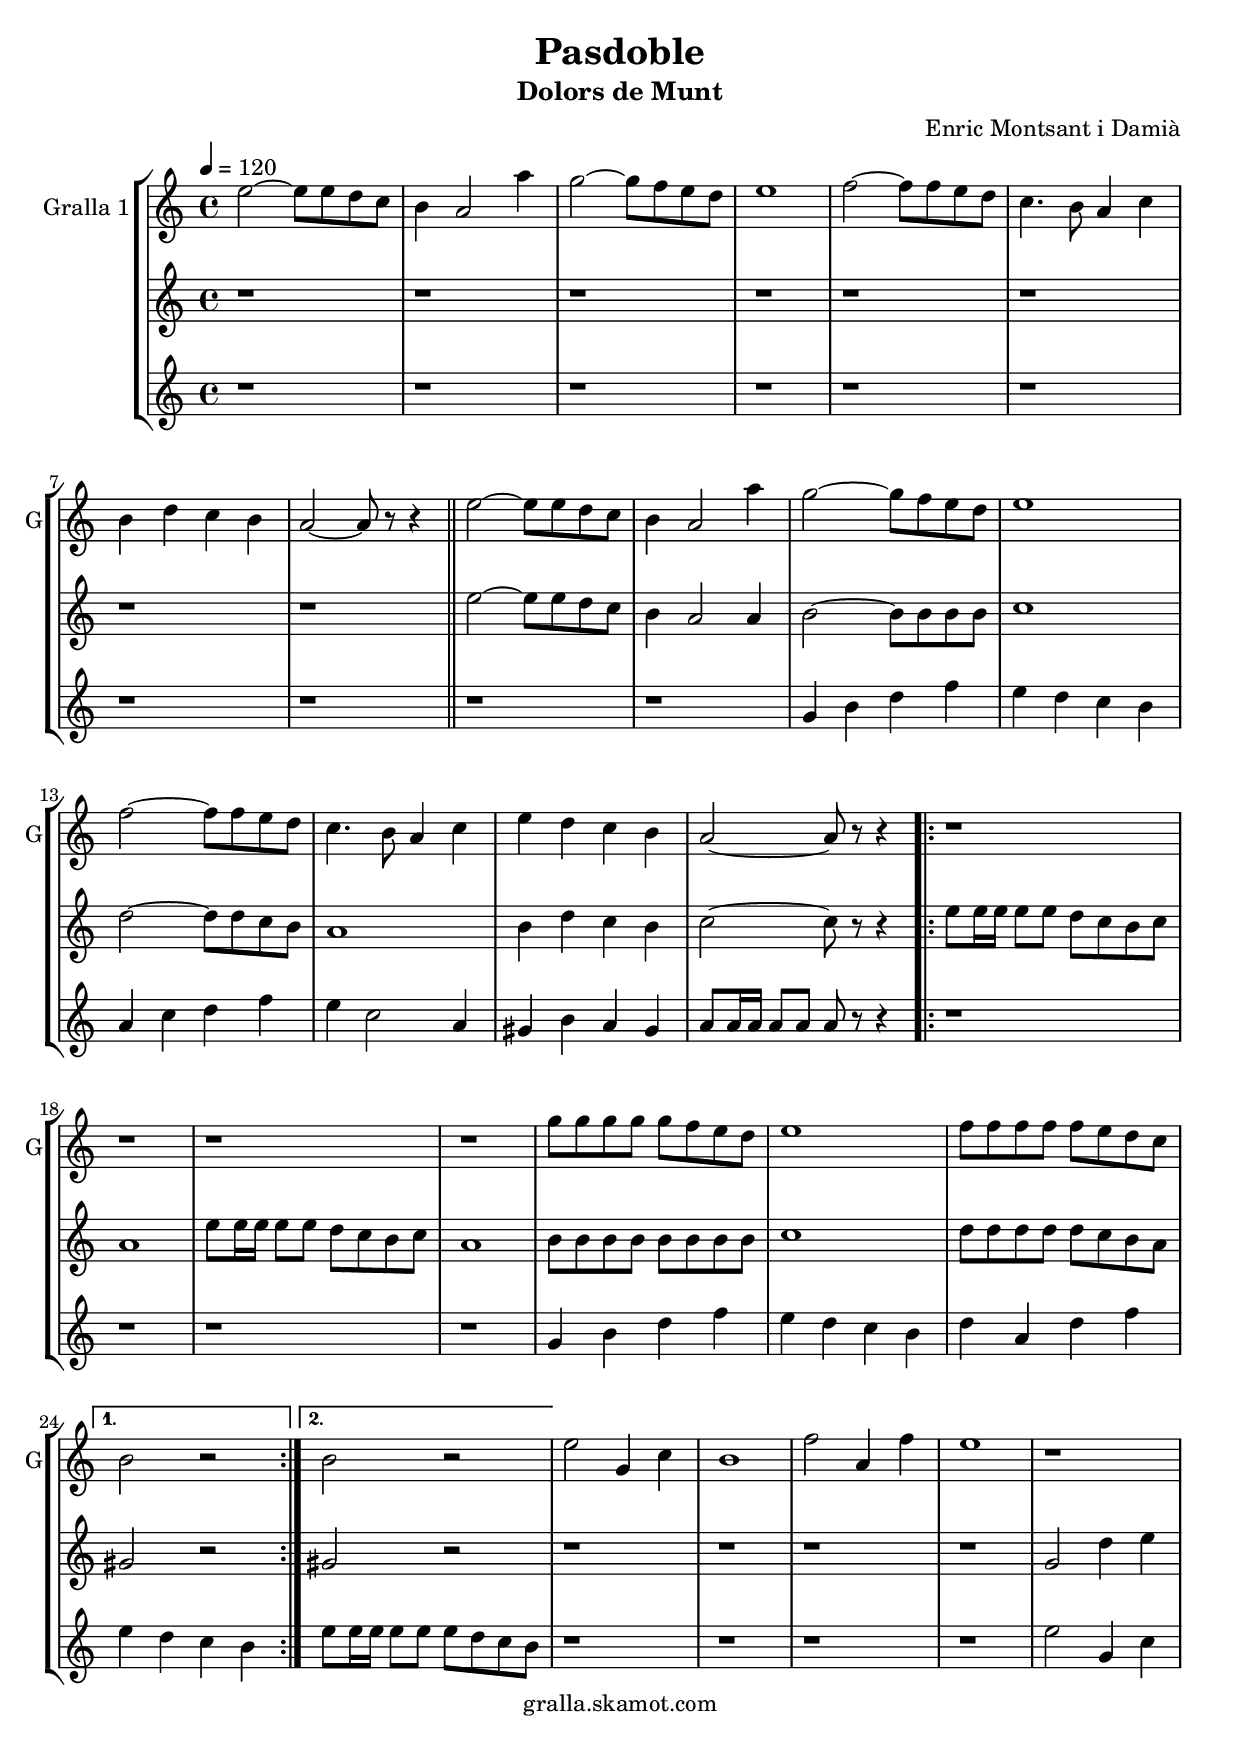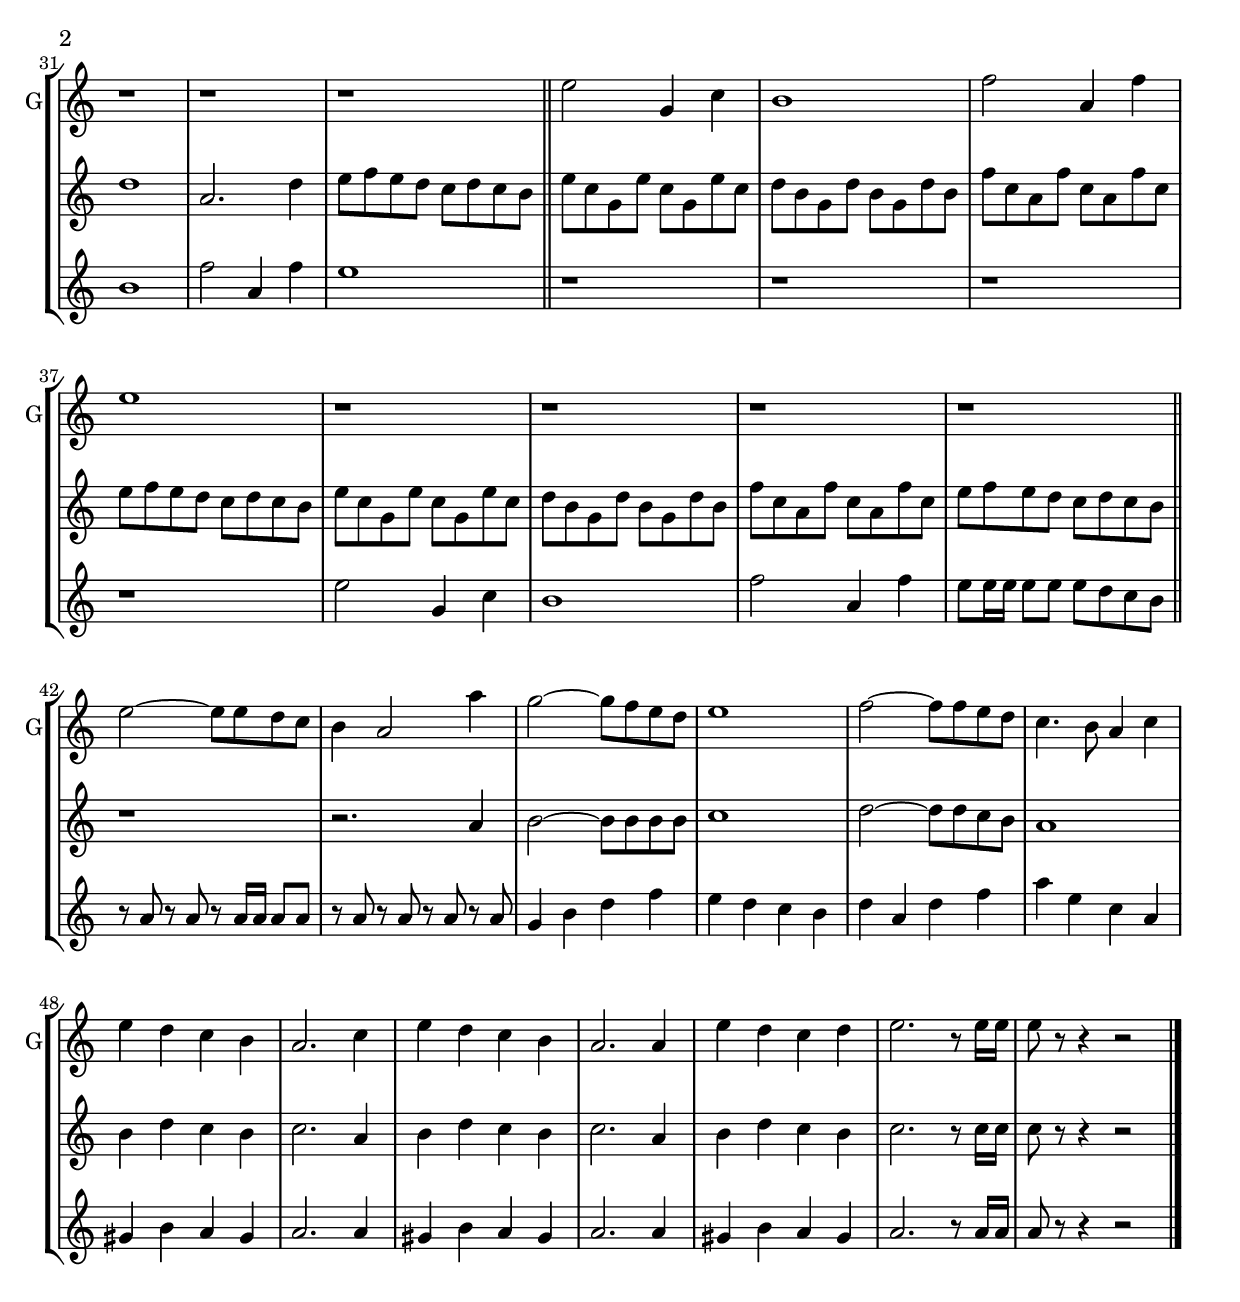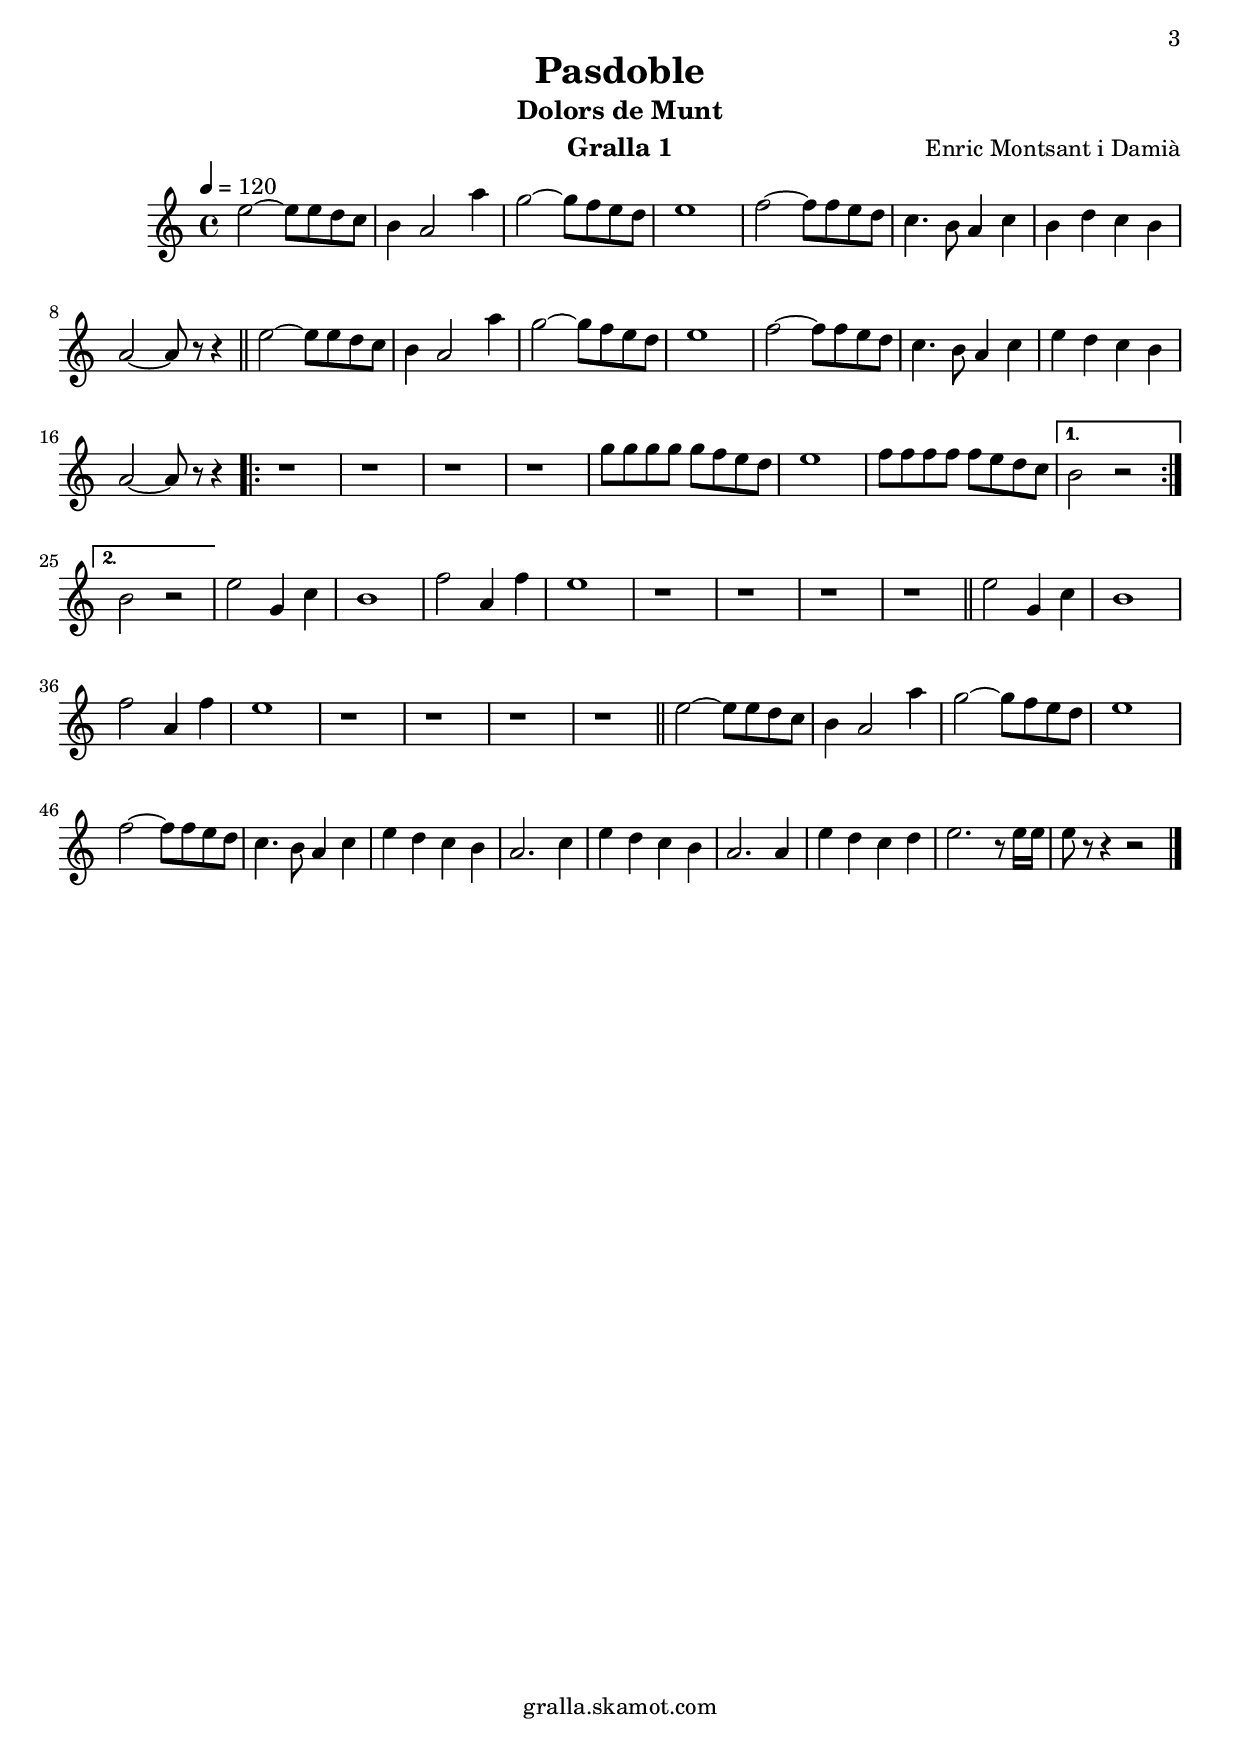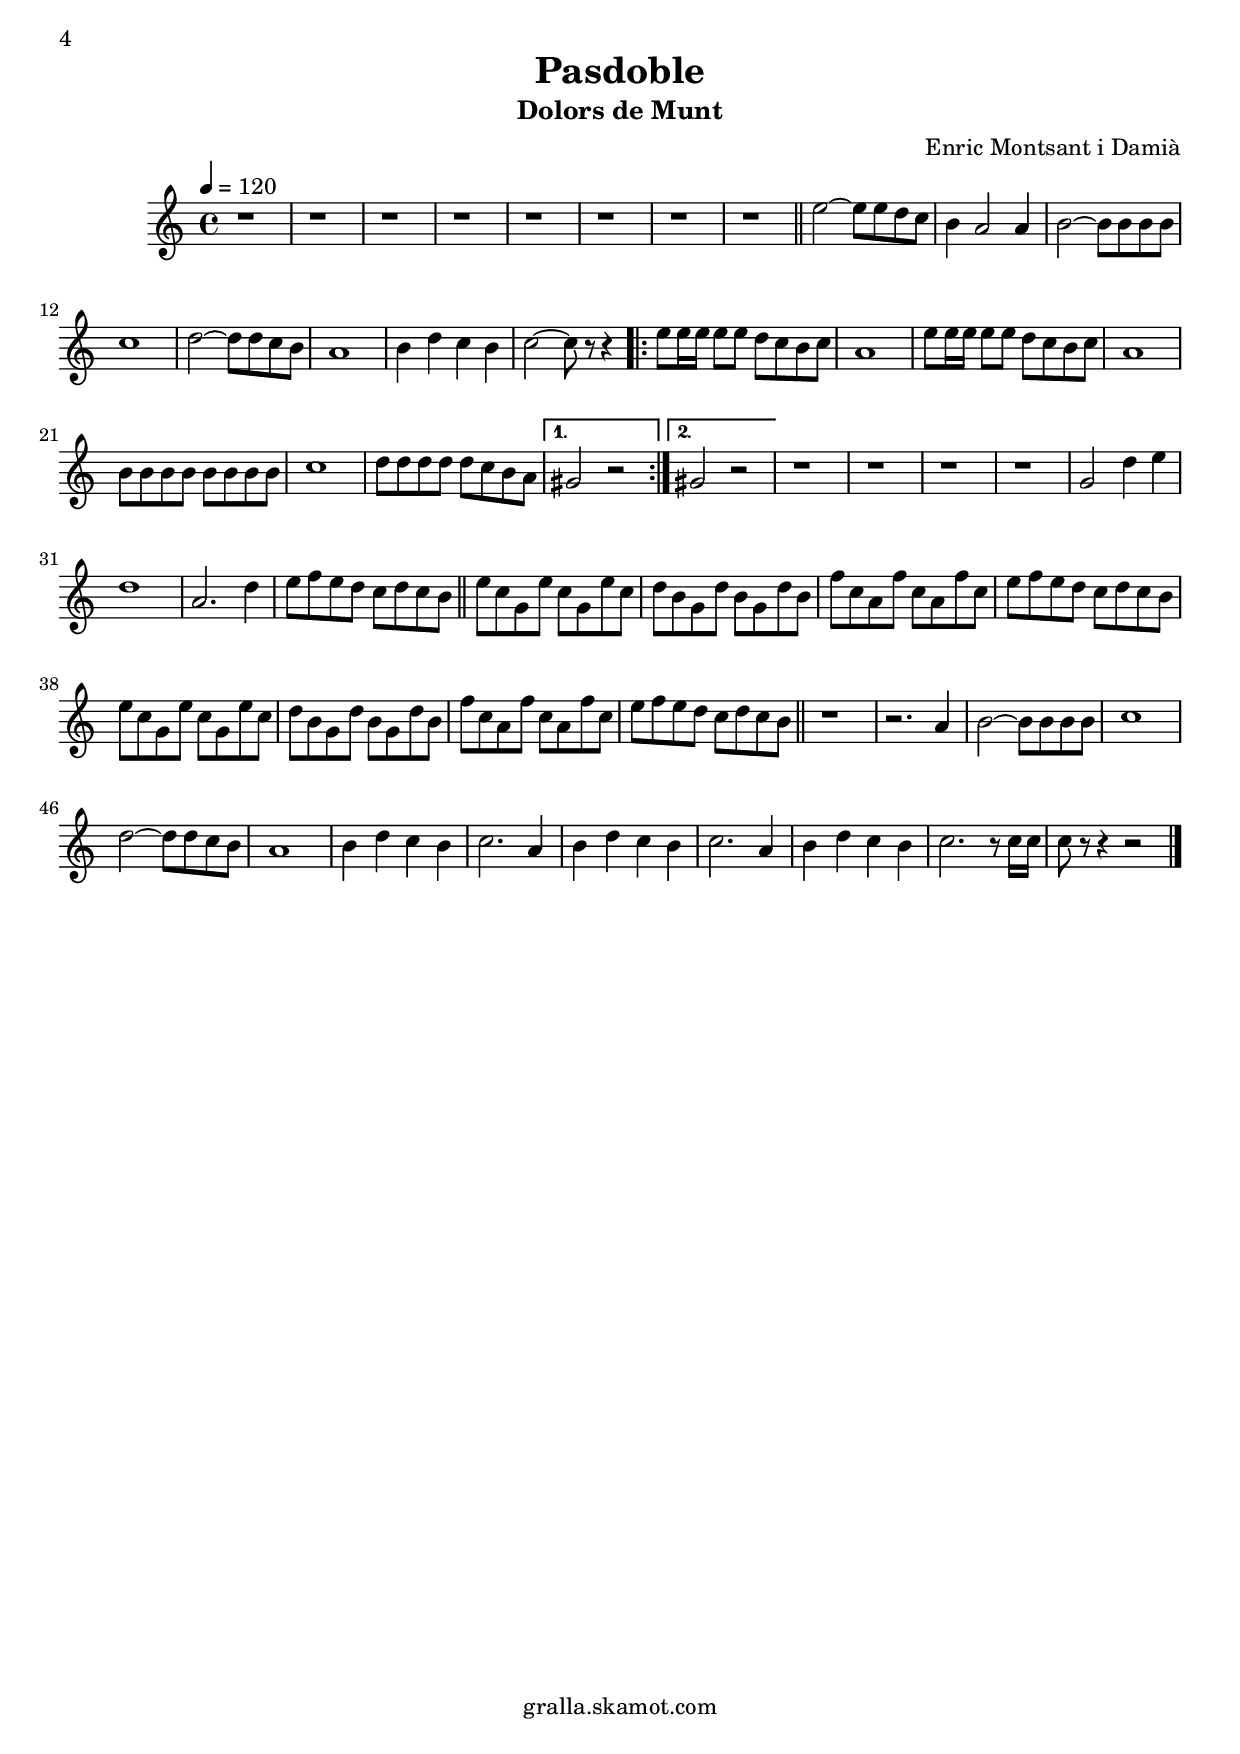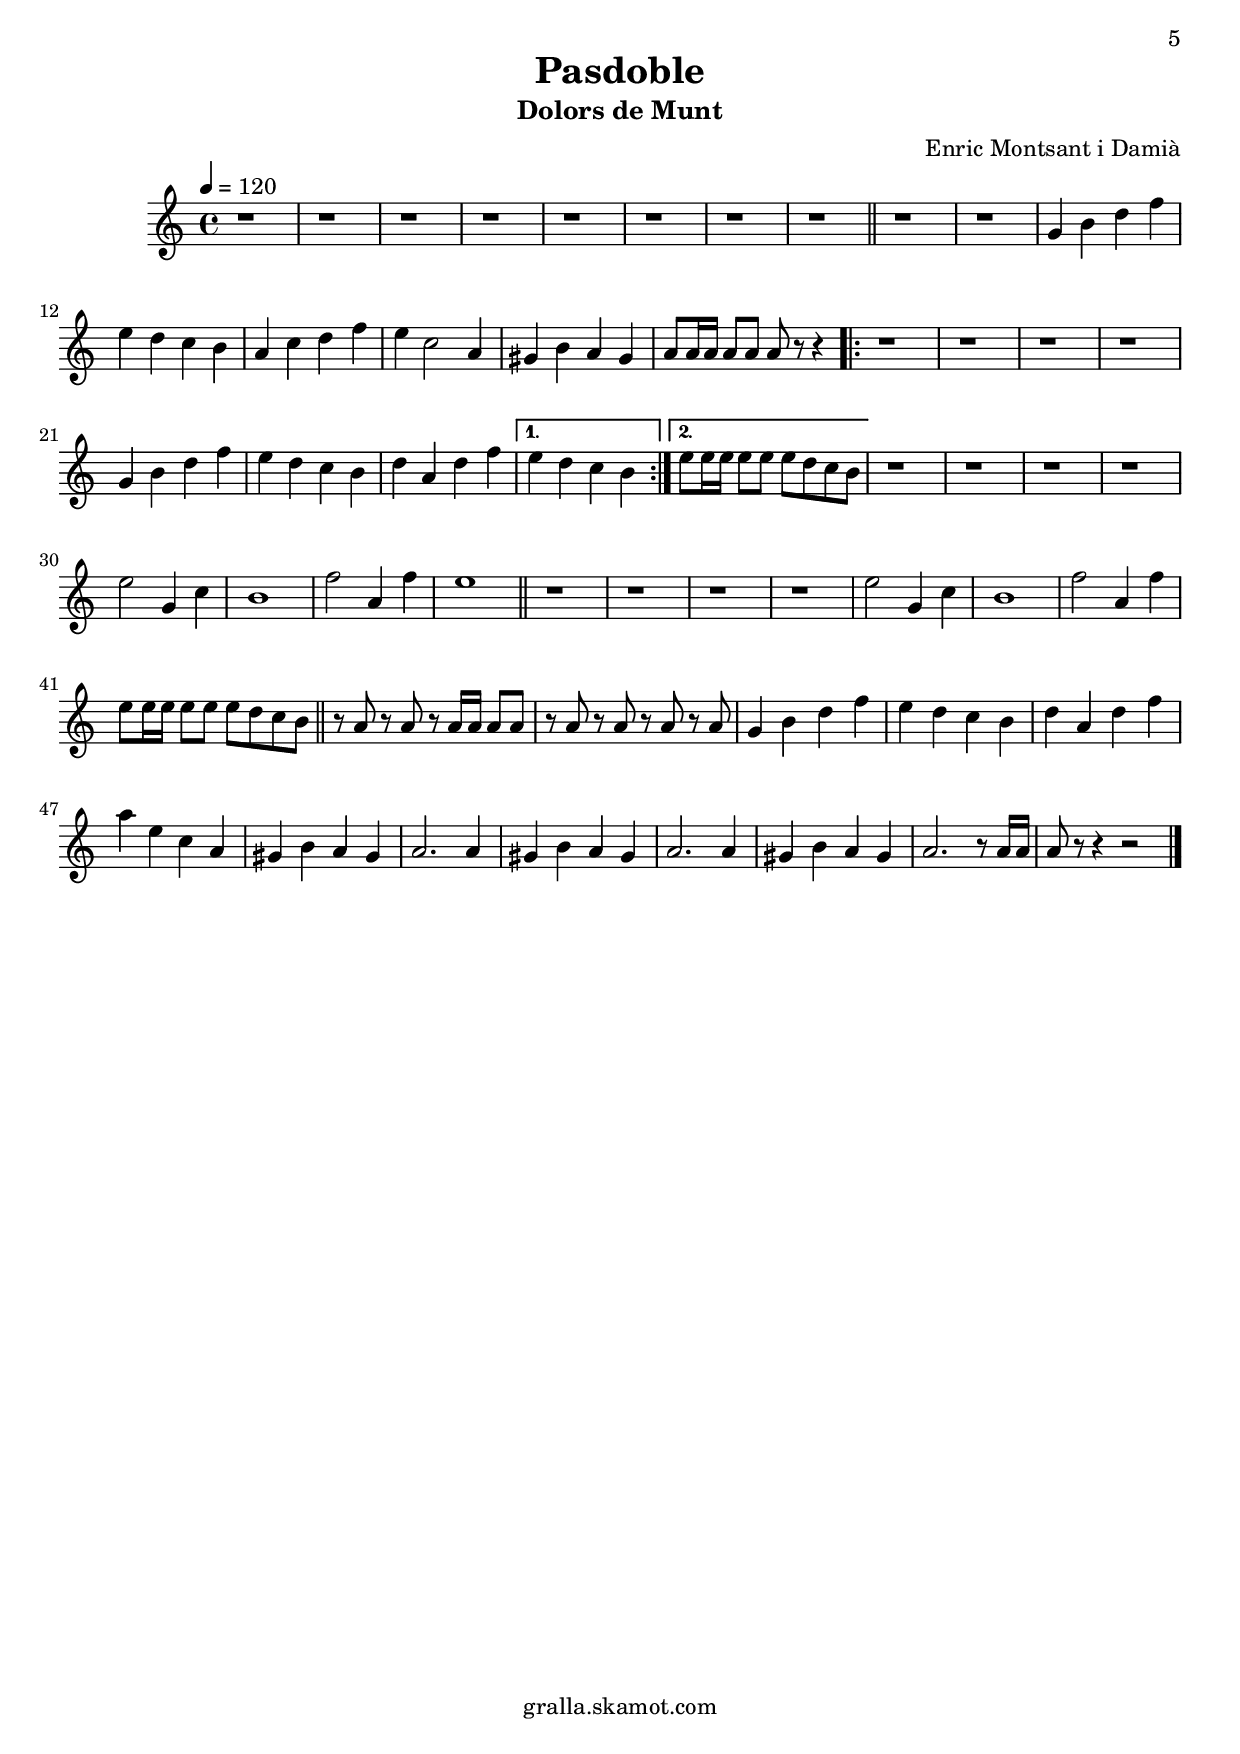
\version "2.16.2"

\header {
  dedication=""
  title="Pasdoble"
  subtitle="Dolors de Munt"
  subsubtitle=""
  poet=""
  meter=""
  piece=""
  composer="Enric Montsant i Damià"
  arranger=""
  opus=""
  instrument=""
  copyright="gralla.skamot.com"
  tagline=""
}

liniaroAa =
\relative e''
{
  \tempo 4=120
  \clef treble
  \key c \major
  \time 4/4
  e2 ~ e8 e d c  |
  b4 a2 a'4  |
  g2 ~ g8 f e d  |
  e1  |
  %05
  f2 ~ f8 f e d  |
  c4. b8 a4 c  |
  b4 d c b  |
  a2 ~ a8 r r4  \bar "||"
  e'2 ~ e8 e d c  |
  %10
  b4 a2 a'4  |
  g2 ~ g8 f e d  |
  e1  |
  f2 ~ f8 f e d  |
  c4. b8 a4 c  |
  %15
  e4 d c b  |
  a2 ~ a8 r r4  |
  \repeat volta 2 { r1  |
  r1  |
  r1  |
  %20
  r1  |
  g'8 g g g g f e d  |
  e1  |
  f8 f f f f e d c }
  \alternative { { b2 r }
  %25
  { b2 r } }
  e2 g,4 c  |
  b1  |
  f'2 a,4 f'  |
  e1  |
  %30
  r1  |
  r1  |
  r1  |
  r1  \bar "||"
  e2 g,4 c  |
  %35
  b1  |
  f'2 a,4 f'  |
  e1  |
  r1  |
  r1  |
  %40
  r1  |
  r1  \bar "||"
  e2 ~ e8 e d c  |
  b4 a2 a'4  |
  g2 ~ g8 f e d  |
  %45
  e1  |
  f2 ~ f8 f e d  |
  c4. b8 a4 c  |
  e4 d c b  |
  a2. c4  |
  %50
  e4 d c b  |
  a2. a4  |
  e'4 d c d  |
  e2. r8 e16 e  |
  e8 r r4 r2  \bar "|."
}

liniaroAb =
\relative e''
{
  \tempo 4=120
  \clef treble
  \key c \major
  \time 4/4
  r1  |
  r1  |
  r1  |
  r1  |
  %05
  r1  |
  r1  |
  r1  |
  r1  \bar "||"
  e2 ~ e8 e d c  |
  %10
  b4 a2 a4  |
  b2 ~ b8 b b b  |
  c1  |
  d2 ~ d8 d c b  |
  a1  |
  %15
  b4 d c b  |
  c2 ~ c8 r r4  |
  \repeat volta 2 { e8 e16 e e8 e d c b c  |
  a1  |
  e'8 e16 e e8 e d c b c  |
  %20
  a1  |
  b8 b b b b b b b  |
  c1  |
  d8 d d d d c b a }
  \alternative { { gis2 r }
  %25
  { gis2 r } }
  r1  |
  r1  |
  r1  |
  r1  |
  %30
  g2 d'4 e  |
  d1  |
  a2. d4  |
  e8 f e d c d c b  \bar "||"
  e8 c g e' c g e' c  |
  %35
  d8 b g d' b g d' b  |
  f'8 c a f' c a f' c  |
  e8 f e d c d c b  |
  e8 c g e' c g e' c  |
  d8 b g d' b g d' b  |
  %40
  f'8 c a f' c a f' c  |
  e8 f e d c d c b  \bar "||"
  r1  |
  r2. a4  |
  b2 ~ b8 b b b  |
  %45
  c1  |
  d2 ~ d8 d c b  |
  a1  |
  b4 d c b  |
  c2. a4  |
  %50
  b4 d c b  |
  c2. a4  |
  b4 d c b  |
  c2. r8 c16 c  |
  c8 r r4 r2  \bar "|."
}

liniaroAc =
\relative g'
{
  \tempo 4=120
  \clef treble
  \key c \major
  \time 4/4
  r1  |
  r1  |
  r1  |
  r1  |
  %05
  r1  |
  r1  |
  r1  |
  r1  \bar "||"
  r1  |
  %10
  r1  |
  g4 b d f  |
  e4 d c b  |
  a4 c d f  |
  e4 c2 a4  |
  %15
  gis4 b a gis  |
  a8 a16 a a8 a a r r4  |
  \repeat volta 2 { r1  |
  r1  |
  r1  |
  %20
  r1  |
  g4 b d f  |
  e4 d c b  |
  d4 a d f }
  \alternative { { e4 d c b }
  %25
  { e8 e16 e e8 e e d c b } }
  r1  |
  r1  |
  r1  |
  r1  |
  %30
  e2 g,4 c  |
  b1  |
  f'2 a,4 f'  |
  e1  \bar "||"
  r1  |
  %35
  r1  |
  r1  |
  r1  |
  e2 g,4 c  |
  b1  |
  %40
  f'2 a,4 f'  |
  e8 e16 e e8 e e d c b  \bar "||"
  r8 a r a r a16 a a8 a  |
  r8 a r a r a r a  |
  g4 b d f  |
  %45
  e4 d c b  |
  d4 a d f  |
  a4 e c a  |
  gis4 b a gis  |
  a2. a4  |
  %50
  gis4 b a gis  |
  a2. a4  |
  gis4 b a gis  |
  a2. r8 a16 a  |
  a8 r r4 r2  \bar "|."
}

\bookpart {
  \score {
    \new StaffGroup {
      \override Score.RehearsalMark.self-alignment-X = #LEFT
      <<
        \new Staff \with {instrumentName = #"Gralla 1" shortInstrumentName = #"G"} \liniaroAa
        \new Staff \with {instrumentName = #"" shortInstrumentName = #" "} \liniaroAb
        \new Staff \with {instrumentName = #"" shortInstrumentName = #" "} \liniaroAc
      >>
    }
    \layout {}
  }
  \score { \unfoldRepeats
    \new StaffGroup {
      \override Score.RehearsalMark.self-alignment-X = #LEFT
      <<
        \new Staff \with {instrumentName = #"Gralla 1" shortInstrumentName = #"G"} \liniaroAa
        \new Staff \with {instrumentName = #"" shortInstrumentName = #" "} \liniaroAb
        \new Staff \with {instrumentName = #"" shortInstrumentName = #" "} \liniaroAc
      >>
    }
    \midi {
      \set Staff.midiInstrument = "oboe"
      \set DrumStaff.midiInstrument = "drums"
    }
  }
}

\bookpart {
  \header {instrument="Gralla 1"}
  \score {
    \new StaffGroup {
      \override Score.RehearsalMark.self-alignment-X = #LEFT
      <<
        \new Staff \liniaroAa
      >>
    }
    \layout {}
  }
  \score { \unfoldRepeats
    \new StaffGroup {
      \override Score.RehearsalMark.self-alignment-X = #LEFT
      <<
        \new Staff \liniaroAa
      >>
    }
    \midi {
      \set Staff.midiInstrument = "oboe"
      \set DrumStaff.midiInstrument = "drums"
    }
  }
}

\bookpart {
  \header {instrument=""}
  \score {
    \new StaffGroup {
      \override Score.RehearsalMark.self-alignment-X = #LEFT
      <<
        \new Staff \liniaroAb
      >>
    }
    \layout {}
  }
  \score { \unfoldRepeats
    \new StaffGroup {
      \override Score.RehearsalMark.self-alignment-X = #LEFT
      <<
        \new Staff \liniaroAb
      >>
    }
    \midi {
      \set Staff.midiInstrument = "oboe"
      \set DrumStaff.midiInstrument = "drums"
    }
  }
}

\bookpart {
  \header {instrument=""}
  \score {
    \new StaffGroup {
      \override Score.RehearsalMark.self-alignment-X = #LEFT
      <<
        \new Staff \liniaroAc
      >>
    }
    \layout {}
  }
  \score { \unfoldRepeats
    \new StaffGroup {
      \override Score.RehearsalMark.self-alignment-X = #LEFT
      <<
        \new Staff \liniaroAc
      >>
    }
    \midi {
      \set Staff.midiInstrument = "oboe"
      \set DrumStaff.midiInstrument = "drums"
    }
  }
}

